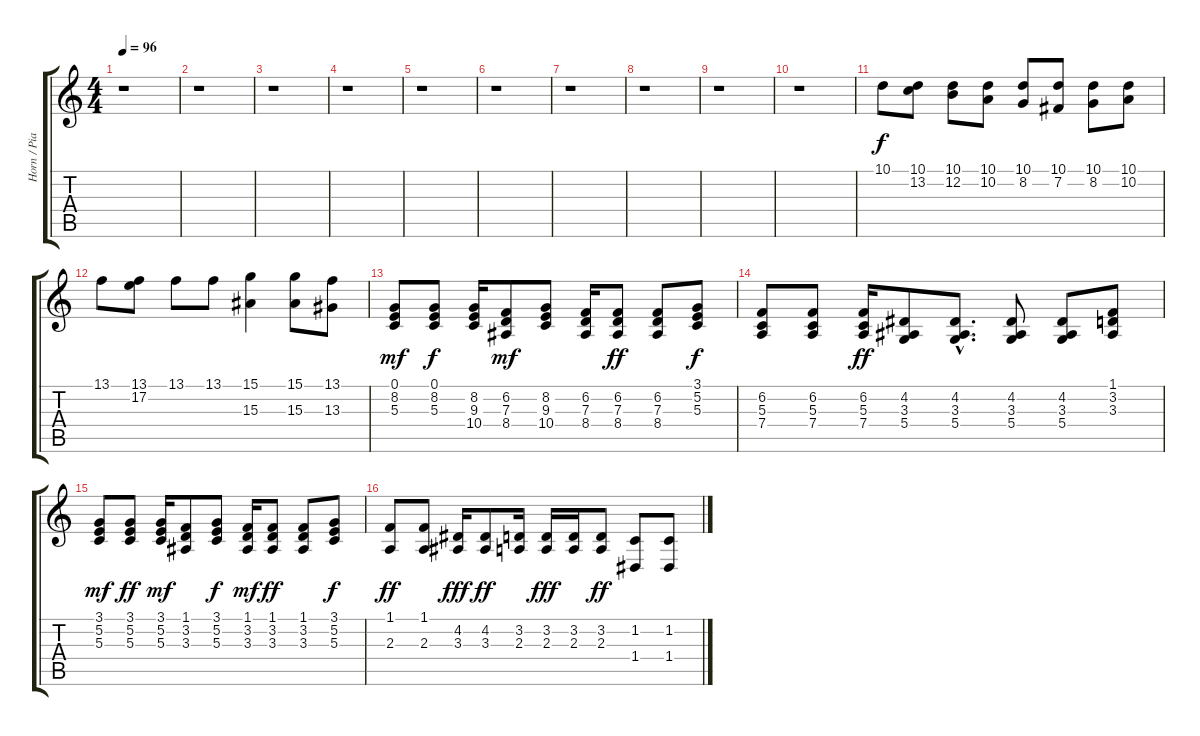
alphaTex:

\track ("Horn / Piano / Chorus" "Horn / Pia") {instrument frenchhorn}
\staff {score tabs}
\tuning (E4 B3 G3 D3 A2 E2) {hide}
\ts (4 4)
\tempo 96
\clef g2
\ks c
r.1{dy f} |
r.1 |
r.1 |
r.1 |
r.1 |
r.1 |
r.1 |
r.1 |
r.1 |
r.1 |
10.1.8{instrument brightacousticpiano} (10.1 13.2).8 (10.1 12.2).8 (10.1 10.2).8 (10.1 8.2).8 (10.1 7.2).8 (10.1 8.2).8 (10.1 10.2).8 |
13.1.8 (13.1 17.2).8 13.1.8 13.1.8 (15.1 15.3).4 (15.1 15.3).8 (13.1 13.3).8 |
(0.1 8.2 5.3).8{dy mf} (0.1 8.2 5.3).8{dy f} (8.2 9.3 10.4).16 (6.2 7.3 8.4).8{dy mf} (8.2 9.3 10.4).8 (6.2 7.3 8.4).16 (6.2 7.3 8.4).8{dy ff} (6.2 7.3 8.4).8 (3.1 5.2 5.3).8{dy f} |
(6.2 5.3 7.4).8 (6.2 5.3 7.4).8 (6.2 5.3 7.4).16{dy ff} (4.2 3.3 5.4).8 (4.2{hac} 3.3{hac} 5.4{hac}).8{d} (4.2 3.3 5.4).8 (4.2 3.3 5.4).8 (1.1 3.2 3.3).8 |
(3.1 5.2 5.3).8{dy mf} (3.1 5.2 5.3).8{dy ff} (3.1 5.2 5.3).16{dy mf} (1.1 3.2 3.3).8 (3.1 5.2 5.3).8{dy f} (1.1 3.2 3.3).16{dy mf} (1.1 3.2 3.3).8{dy ff} (1.1 3.2 3.3).8 (3.1 5.2 5.3).8{dy f} |
(1.1 2.3).8{dy ff} (1.1 2.3).8 (4.2 3.3).16{dy fff} (4.2 3.3).8{dy ff} (3.2 2.3).16 (3.2 2.3).16{dy fff} (3.2 2.3).16 (3.2 2.3).8{dy ff} (1.2 1.4).8 (1.2 1.4).8
